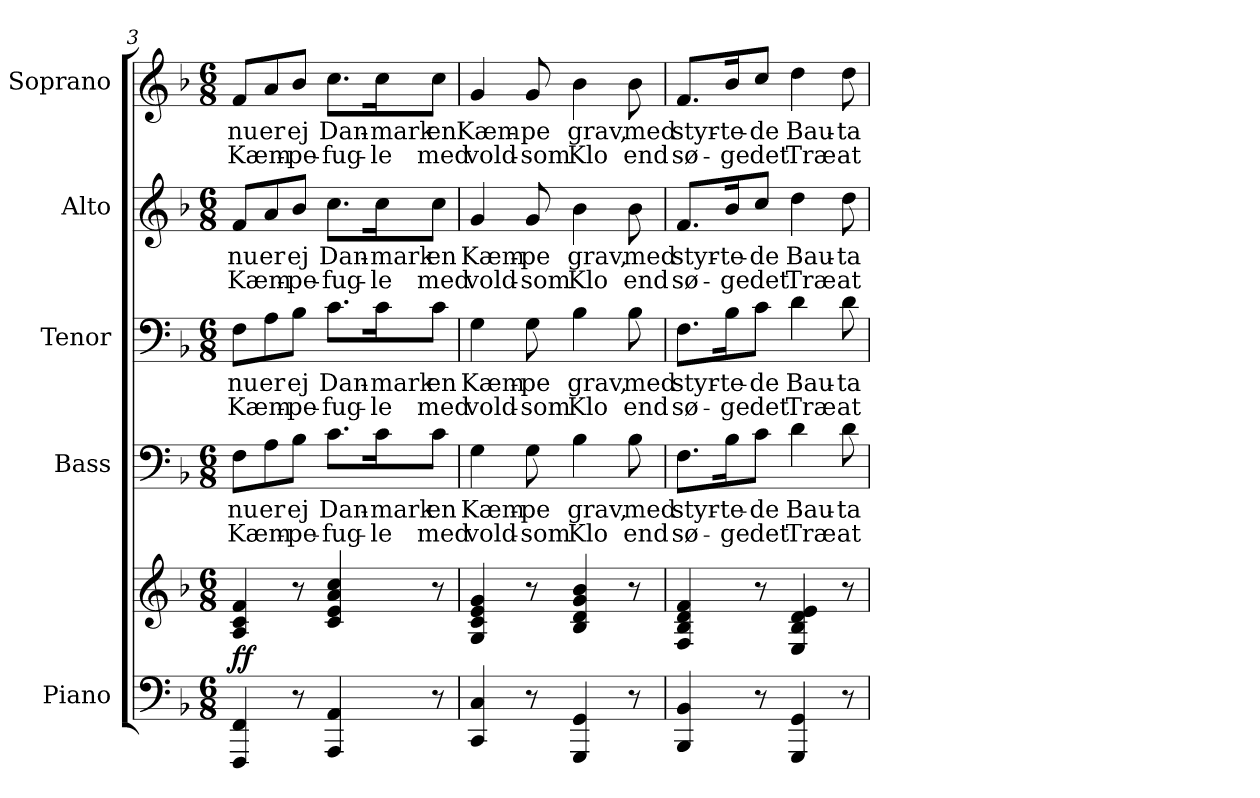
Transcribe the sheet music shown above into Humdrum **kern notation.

**kern	**kern	**dynam	**kern	**text	**text	**kern	**text	**text	**kern	**text	**text	**kern	**text	**text
*part5	*part5	*part5	*part4	*part4	*part4	*part3	*part3	*part3	*part2	*part2	*part2	*part1	*part1	*part1
*staff6	*staff5	*staff5/6	*staff4	*staff4	*staff4	*staff3	*staff3	*staff3	*staff2	*staff2	*staff2	*staff1	*staff1	*staff1
*I"Piano	*	*	*I"Bass	*	*	*I"Tenor	*	*	*I"Alto	*	*	*I"Soprano	*	*
*I'Pno	*	*	*	*	*	*	*	*	*	*	*	*	*	*
*clefF4	*clefG2	*	*clefF4	*	*	*clefF4	*	*	*clefG2	*	*	*clefG2	*	*
*k[b-]	*k[b-]	*	*k[b-]	*	*	*k[b-]	*	*	*k[b-]	*	*	*k[b-]	*	*
*M6/8	*M6/8	*	*M6/8	*	*	*M6/8	*	*	*M6/8	*	*	*M6/8	*	*
=3	=3	=3	=3	=3	=3	=3	=3	=3	=3	=3	=3	=3	=3	=3
!	!	!LO:DY:a=2	!	!LO:LY:b	!LO:LY:b	!	!LO:LY:b	!LO:LY:b	!	!LO:LY:b	!LO:LY:b	!	!LO:LY:b	!LO:LY:b
4FFF/ 4FF/	4A/ 4c/ 4f/	ff	8F\L	-nu	Kæm-	8F\L	-nu	Kæm-	8f/L	-nu	Kæm-	8f/L	-nu	Kæm-
!	!	!	!	!LO:LY:b	!	!	!LO:LY:b	!	!	!LO:LY:b	!	!	!LO:LY:b	!
.	.	.	8A\	er	.	8A\	er	.	8a/	er	.	8a/	er	.
!	!	!	!	!LO:LY:b	!LO:LY:b	!	!LO:LY:b	!LO:LY:b	!	!LO:LY:b	!LO:LY:b	!	!LO:LY:b	!LO:LY:b
8r	8r	.	8B-\J	ej	-pe-	8B-\J	ej	-pe-	8b-/J	ej	-pe-	8b-/J	ej	-pe-
!	!	!	!	!LO:LY:b	!LO:LY:b	!	!LO:LY:b	!LO:LY:b	!	!LO:LY:b	!LO:LY:b	!	!LO:LY:b	!LO:LY:b
4AAA/ 4AA/	4c/ 4e/ 4a/ 4cc/	.	8.c\L	Dan-	-fug-	8.c\L	Dan-	-fug-	8.cc\L	Dan-	-fug-	8.cc\L	Dan-	-fug-
!	!	!	!	!LO:LY:b	!LO:LY:b	!	!LO:LY:b	!LO:LY:b	!	!LO:LY:b	!LO:LY:b	!	!LO:LY:b	!LO:LY:b
.	.	.	16c\K	-mark	-le	16c\K	-mark	-le	16cc\K	-mark	-le	16cc\K	-mark	-le
!	!	!	!	!LO:LY:b	!LO:LY:b	!	!LO:LY:b	!LO:LY:b	!	!LO:LY:b	!LO:LY:b	!	!LO:LY:b	!LO:LY:b
8r	8r	.	8c\J	en	med	8c\J	en	med	8cc\J	en	med	8cc\J	en	med
=4	=4	=4	=4	=4	=4	=4	=4	=4	=4	=4	=4	=4	=4	=4
!	!	!	!	!LO:LY:b	!LO:LY:b	!	!LO:LY:b	!LO:LY:b	!	!LO:LY:b	!LO:LY:b	!	!LO:LY:b	!LO:LY:b
4CC/ 4C/	4G/ 4c/ 4e/ 4g/	.	4G\	Kæm-	vold-	4G\	Kæm-	vold-	4g/	Kæm-	vold-	4g/	Kæm-	vold-
!	!	!	!	!LO:LY:b	!LO:LY:b	!	!LO:LY:b	!LO:LY:b	!	!LO:LY:b	!LO:LY:b	!	!LO:LY:b	!LO:LY:b
8r	8r	.	8G\	-pe	-som	8G\	-pe	-som	8g/	-pe	-som	8g/	-pe	-som
!	!	!	!	!LO:LY:b	!LO:LY:b	!	!LO:LY:b	!LO:LY:b	!	!LO:LY:b	!LO:LY:b	!	!LO:LY:b	!LO:LY:b
4GGG/ 4GG/	4B-/ 4d/ 4g/ 4b-/	.	4B-\	grav,	Klo	4B-\	grav,	Klo	4b-\	grav,	Klo	4b-\	grav,	Klo
!	!	!	!	!LO:LY:b	!LO:LY:b	!	!LO:LY:b	!LO:LY:b	!	!LO:LY:b	!LO:LY:b	!	!LO:LY:b	!LO:LY:b
8r	8r	.	8B-\	med	end	8B-\	med	end	8b-\	med	end	8b-\	med	end
=5	=5	=5	=5	=5	=5	=5	=5	=5	=5	=5	=5	=5	=5	=5
!	!	!	!	!LO:LY:b	!LO:LY:b	!	!LO:LY:b	!LO:LY:b	!	!LO:LY:b	!LO:LY:b	!	!LO:LY:b	!LO:LY:b
4BBB-/ 4BB-/	4F/ 4B-/ 4d/ 4f/	.	8.F\L	styr-	sø-	8.F\L	styr-	sø-	8.f/L	styr-	sø-	8.f/L	styr-	sø-
!	!	!	!	!LO:LY:b	!LO:LY:b	!	!LO:LY:b	!LO:LY:b	!	!LO:LY:b	!LO:LY:b	!	!LO:LY:b	!LO:LY:b
.	.	.	16B-\K	-te-	-ge	16B-\K	-te-	-ge	16b-/K	-te-	-ge	16b-/K	-te-	-ge
!	!	!	!	!LO:LY:b	!LO:LY:b	!	!LO:LY:b	!LO:LY:b	!	!LO:LY:b	!LO:LY:b	!	!LO:LY:b	!LO:LY:b
8r	8r	.	8c\J	-de	det	8c\J	-de	det	8cc/J	-de	det	8cc/J	-de	det
!	!	!	!	!LO:LY:b	!LO:LY:b	!	!LO:LY:b	!LO:LY:b	!	!LO:LY:b	!LO:LY:b	!	!LO:LY:b	!LO:LY:b
4GGG/ 4GG/	4E/ 4B-/ 4d/ 4e/	.	4d\	Bau-	Træ	4d\	Bau-	Træ	4dd\	Bau-	Træ	4dd\	Bau-	Træ
!	!	!	!	!LO:LY:b	!LO:LY:b	!	!LO:LY:b	!LO:LY:b	!	!LO:LY:b	!LO:LY:b	!	!LO:LY:b	!LO:LY:b
8r	8r	.	8d\	-ta	at	8d\	-ta	at	8dd\	-ta	at	8dd\	-ta-	at
=	=	=	=	=	=	=	=	=	=	=	=	=	=	=
*-	*-	*-	*-	*-	*-	*-	*-	*-	*-	*-	*-	*-	*-	*-
